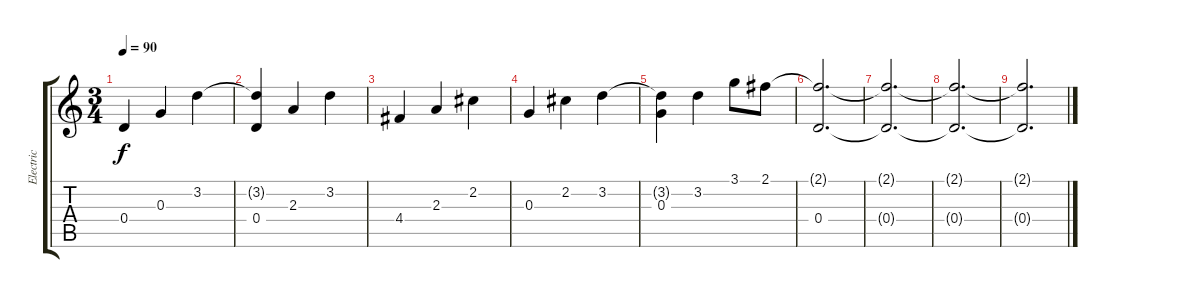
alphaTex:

\track ("Electric" "Electric") {instrument overdrivenguitar}
\staff {score tabs}
\tuning (E4 B3 G3 D3 A2 E2) {hide}
\ts (3 4)
\tempo 90
\clef g2
\ks c
0.4.4{dy f} 0.3.4 3.2.4 |
(3.2{t} 0.4).4 2.3.4 3.2.4 |
4.4.4 2.3.4 2.2.4 |
0.3.4 2.2.4 3.2.4 |
(3.2{t} 0.3).4 3.2.4 3.1.8 2.1.8 |
(2.1{t} 0.4).2{d} |
(2.1{t} 0.4{t}).2{d} |
(2.1{t} 0.4{t}).2{d} |
(2.1{t} 0.4{t}).2{d}
